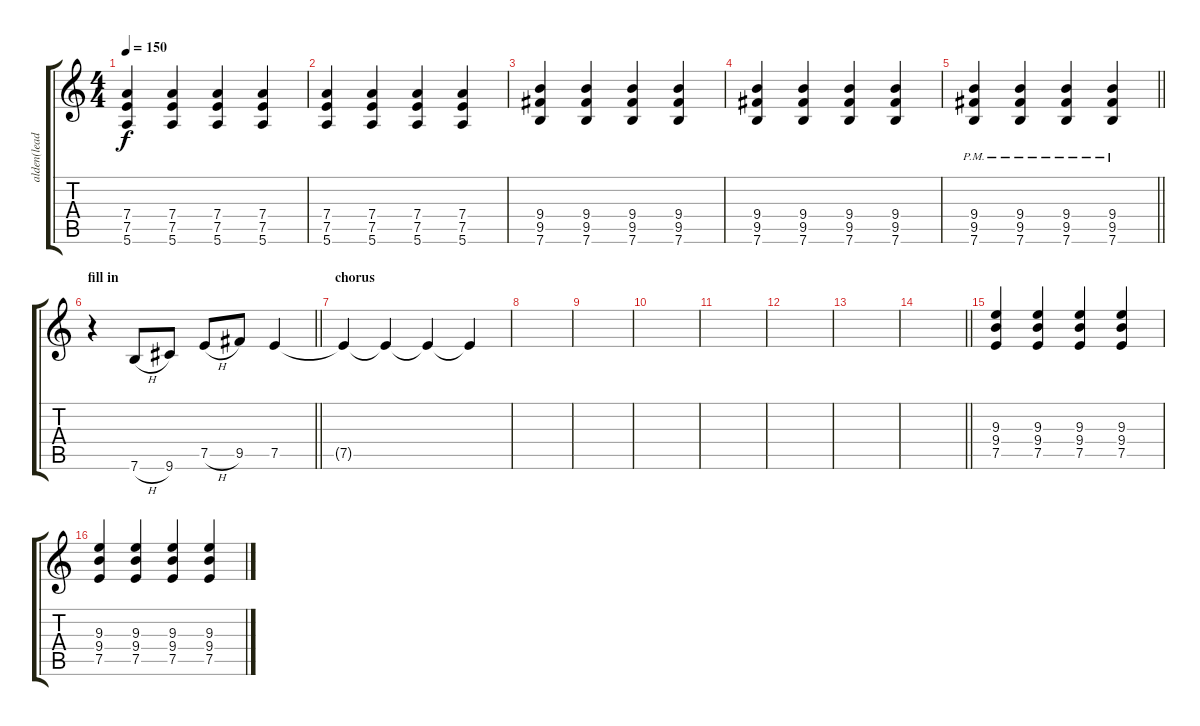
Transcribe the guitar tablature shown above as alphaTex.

\track ("alden(lead)" "alden(lead") {instrument overdrivenguitar}
\staff {score tabs}
\tuning (E4 B3 G3 D3 A2 E2) {hide}
\ts (4 4)
\tempo 150
\clef g2
\ks c
(7.4 7.5 5.6).4{dy f} (7.4 7.5 5.6).4 (7.4 7.5 5.6).4 (7.4 7.5 5.6).4 |
(7.4 7.5 5.6).4 (7.4 7.5 5.6).4 (7.4 7.5 5.6).4 (7.4 7.5 5.6).4 |
(9.4 9.5 7.6).4 (9.4 9.5 7.6).4 (9.4 9.5 7.6).4 (9.4 9.5 7.6).4 |
(9.4 9.5 7.6).4 (9.4 9.5 7.6).4 (9.4 9.5 7.6).4 (9.4 9.5 7.6).4 |
\barLineRight lightlight
(9.4{pm} 9.5{pm} 7.6{pm}).4 (9.4{pm} 9.5{pm} 7.6{pm}).4 (9.4{pm} 9.5{pm} 7.6{pm}).4 (9.4{pm} 9.5{pm} 7.6{pm}).4 |
\section ("" "fill in")
\barLineRight lightlight
r.4 7.6{h}.8 9.6.8 7.5{h}.8 9.5.8 7.5.4 |
\section ("" "chorus")
7.5{t}.4 7.5{t}.4 7.5{t}.4 7.5{t}.4 |
|
|
|
|
|
|
\barLineRight lightlight
|
(9.3 9.4 7.5).4 (9.3 9.4 7.5).4 (9.3 9.4 7.5).4 (9.3 9.4 7.5).4 |
(9.3 9.4 7.5).4 (9.3 9.4 7.5).4 (9.3 9.4 7.5).4 (9.3 9.4 7.5).4
